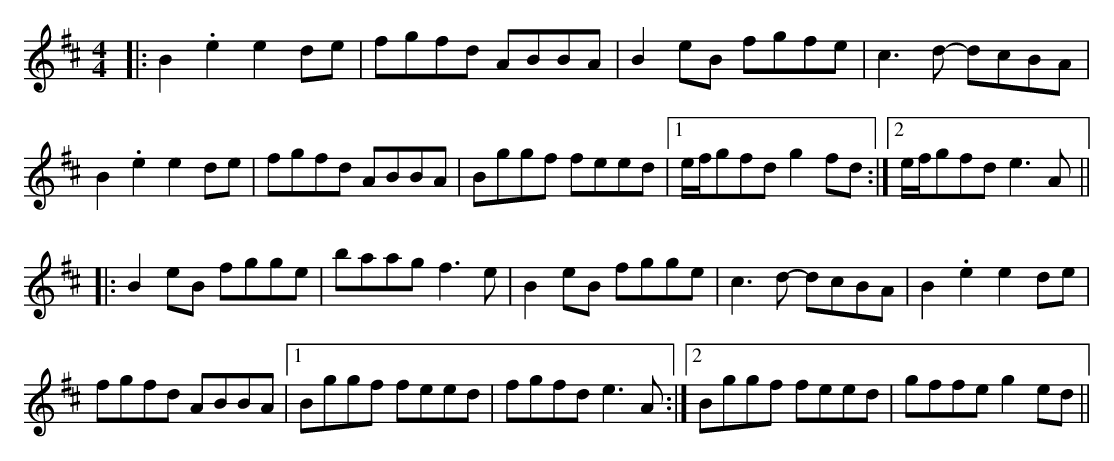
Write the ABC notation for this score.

X:1
M:4/4
K:Edor
|:B2.e2 e2de|fgfd ABBA|B2eB fgfe|c3d- dcBA|
B2.e2 e2de|fgfd ABBA|Bggf feed|1 e/f/gfd g2fd:|2 e/f/gfd e3A||
|:B2eB fgge|baag f3e|B2eB fgge|c3d- dcBA|B2.e2 e2de|
fgfd ABBA|1 Bggf feed|fgfd e3A:|2 Bggf feed|gffe g2ed||
